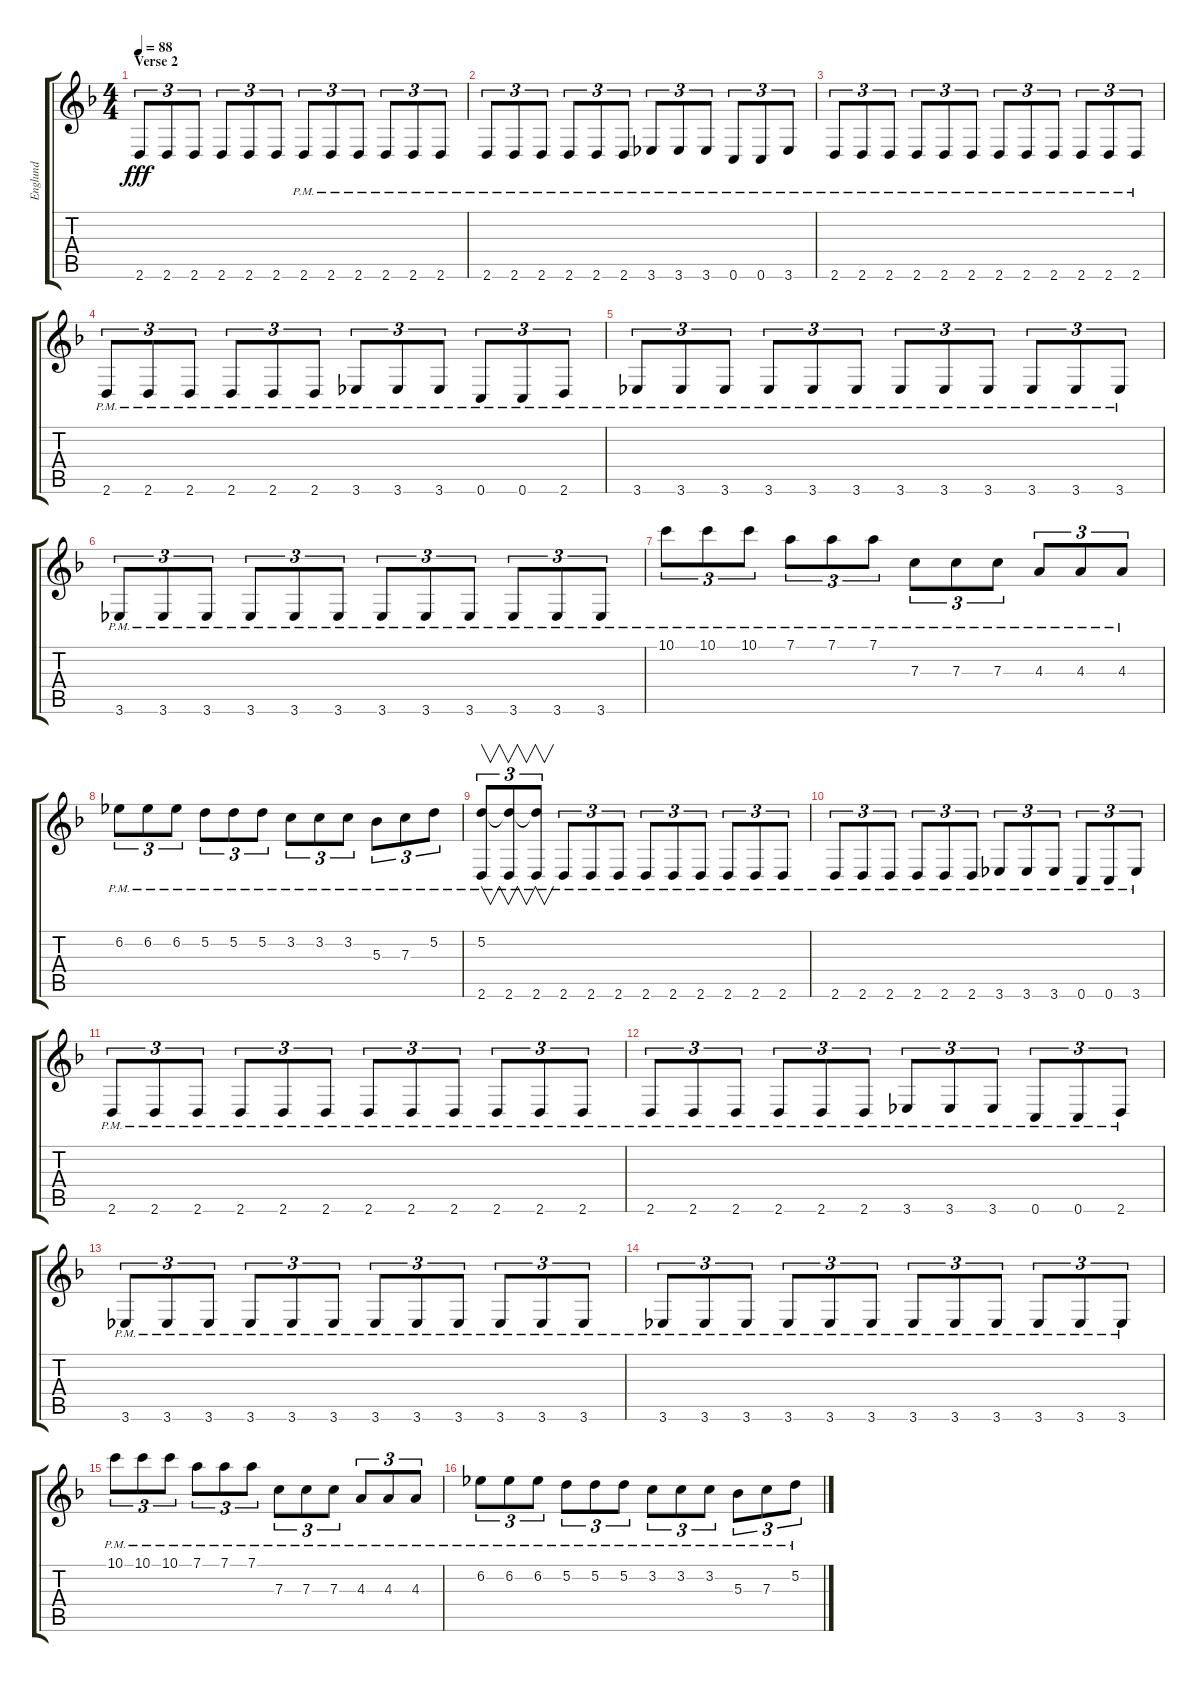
\track ("Englund" "Englund") {instrument distortionguitar}
\staff {score tabs}
\tuning (D4 A3 F3 C3 G2 C2) {hide}
\ts (4 4)
\section ("" "Verse 2")
\tempo 88
\clef g2
\ks f
2.6.8{tu (3 2) dy fff} 2.6.8{tu (3 2)} 2.6.8{tu (3 2)} 2.6.8{tu (3 2)} 2.6.8{tu (3 2)} 2.6.8{tu (3 2)} 2.6{pm}.8{tu (3 2)} 2.6{pm}.8{tu (3 2)} 2.6{pm}.8{tu (3 2)} 2.6{pm}.8{tu (3 2)} 2.6{pm}.8{tu (3 2)} 2.6{pm}.8{tu (3 2)} |
2.6{pm}.8{tu (3 2)} 2.6{pm}.8{tu (3 2)} 2.6{pm}.8{tu (3 2)} 2.6{pm}.8{tu (3 2)} 2.6{pm}.8{tu (3 2)} 2.6{pm}.8{tu (3 2)} 3.6{pm}.8{tu (3 2)} 3.6{pm}.8{tu (3 2)} 3.6{pm}.8{tu (3 2)} 0.6{pm}.8{tu (3 2)} 0.6{pm}.8{tu (3 2)} 3.6{pm}.8{tu (3 2)} |
2.6{pm}.8{tu (3 2)} 2.6{pm}.8{tu (3 2)} 2.6{pm}.8{tu (3 2)} 2.6{pm}.8{tu (3 2)} 2.6{pm}.8{tu (3 2)} 2.6{pm}.8{tu (3 2)} 2.6{pm}.8{tu (3 2)} 2.6{pm}.8{tu (3 2)} 2.6{pm}.8{tu (3 2)} 2.6{pm}.8{tu (3 2)} 2.6{pm}.8{tu (3 2)} 2.6{pm}.8{tu (3 2)} |
2.6{pm}.8{tu (3 2)} 2.6{pm}.8{tu (3 2)} 2.6{pm}.8{tu (3 2)} 2.6{pm}.8{tu (3 2)} 2.6{pm}.8{tu (3 2)} 2.6{pm}.8{tu (3 2)} 3.6{pm}.8{tu (3 2)} 3.6{pm}.8{tu (3 2)} 3.6{pm}.8{tu (3 2)} 0.6{pm}.8{tu (3 2)} 0.6{pm}.8{tu (3 2)} 2.6{pm}.8{tu (3 2)} |
3.6{pm}.8{tu (3 2)} 3.6{pm}.8{tu (3 2)} 3.6{pm}.8{tu (3 2)} 3.6{pm}.8{tu (3 2)} 3.6{pm}.8{tu (3 2)} 3.6{pm}.8{tu (3 2)} 3.6{pm}.8{tu (3 2)} 3.6{pm}.8{tu (3 2)} 3.6{pm}.8{tu (3 2)} 3.6{pm}.8{tu (3 2)} 3.6{pm}.8{tu (3 2)} 3.6{pm}.8{tu (3 2)} |
3.6{pm}.8{tu (3 2)} 3.6{pm}.8{tu (3 2)} 3.6{pm}.8{tu (3 2)} 3.6{pm}.8{tu (3 2)} 3.6{pm}.8{tu (3 2)} 3.6{pm}.8{tu (3 2)} 3.6{pm}.8{tu (3 2)} 3.6{pm}.8{tu (3 2)} 3.6{pm}.8{tu (3 2)} 3.6{pm}.8{tu (3 2)} 3.6{pm}.8{tu (3 2)} 3.6{pm}.8{tu (3 2)} |
10.1{pm}.8{tu (3 2)} 10.1{pm}.8{tu (3 2)} 10.1{pm}.8{tu (3 2)} 7.1{pm}.8{tu (3 2)} 7.1{pm}.8{tu (3 2)} 7.1{pm}.8{tu (3 2)} 7.3{pm}.8{tu (3 2)} 7.3{pm}.8{tu (3 2)} 7.3{pm}.8{tu (3 2)} 4.3{pm}.8{tu (3 2)} 4.3{pm}.8{tu (3 2)} 4.3{pm}.8{tu (3 2)} |
6.2{pm}.8{tu (3 2)} 6.2{pm}.8{tu (3 2)} 6.2{pm}.8{tu (3 2)} 5.2{pm}.8{tu (3 2)} 5.2{pm}.8{tu (3 2)} 5.2{pm}.8{tu (3 2)} 3.2{pm}.8{tu (3 2)} 3.2{pm}.8{tu (3 2)} 3.2{pm}.8{tu (3 2)} 5.3{pm}.8{tu (3 2)} 7.3{pm}.8{tu (3 2)} 5.2{pm}.8{tu (3 2)} |
(5.2 2.6{pm}).8{v tu (3 2)} (5.2{t} 2.6{pm}).8{v tu (3 2)} (5.2{t} 2.6{pm}).8{v tu (3 2)} 2.6{pm}.8{tu (3 2)} 2.6{pm}.8{tu (3 2)} 2.6{pm}.8{tu (3 2)} 2.6{pm}.8{tu (3 2)} 2.6{pm}.8{tu (3 2)} 2.6{pm}.8{tu (3 2)} 2.6{pm}.8{tu (3 2)} 2.6{pm}.8{tu (3 2)} 2.6{pm}.8{tu (3 2)} |
2.6{pm}.8{tu (3 2)} 2.6{pm}.8{tu (3 2)} 2.6{pm}.8{tu (3 2)} 2.6{pm}.8{tu (3 2)} 2.6{pm}.8{tu (3 2)} 2.6{pm}.8{tu (3 2)} 3.6{pm}.8{tu (3 2)} 3.6{pm}.8{tu (3 2)} 3.6{pm}.8{tu (3 2)} 0.6{pm}.8{tu (3 2)} 0.6{pm}.8{tu (3 2)} 3.6{pm}.8{tu (3 2)} |
2.6{pm}.8{tu (3 2)} 2.6{pm}.8{tu (3 2)} 2.6{pm}.8{tu (3 2)} 2.6{pm}.8{tu (3 2)} 2.6{pm}.8{tu (3 2)} 2.6{pm}.8{tu (3 2)} 2.6{pm}.8{tu (3 2)} 2.6{pm}.8{tu (3 2)} 2.6{pm}.8{tu (3 2)} 2.6{pm}.8{tu (3 2)} 2.6{pm}.8{tu (3 2)} 2.6{pm}.8{tu (3 2)} |
2.6{pm}.8{tu (3 2)} 2.6{pm}.8{tu (3 2)} 2.6{pm}.8{tu (3 2)} 2.6{pm}.8{tu (3 2)} 2.6{pm}.8{tu (3 2)} 2.6{pm}.8{tu (3 2)} 3.6{pm}.8{tu (3 2)} 3.6{pm}.8{tu (3 2)} 3.6{pm}.8{tu (3 2)} 0.6{pm}.8{tu (3 2)} 0.6{pm}.8{tu (3 2)} 2.6{pm}.8{tu (3 2)} |
3.6{pm}.8{tu (3 2)} 3.6{pm}.8{tu (3 2)} 3.6{pm}.8{tu (3 2)} 3.6{pm}.8{tu (3 2)} 3.6{pm}.8{tu (3 2)} 3.6{pm}.8{tu (3 2)} 3.6{pm}.8{tu (3 2)} 3.6{pm}.8{tu (3 2)} 3.6{pm}.8{tu (3 2)} 3.6{pm}.8{tu (3 2)} 3.6{pm}.8{tu (3 2)} 3.6{pm}.8{tu (3 2)} |
3.6{pm}.8{tu (3 2)} 3.6{pm}.8{tu (3 2)} 3.6{pm}.8{tu (3 2)} 3.6{pm}.8{tu (3 2)} 3.6{pm}.8{tu (3 2)} 3.6{pm}.8{tu (3 2)} 3.6{pm}.8{tu (3 2)} 3.6{pm}.8{tu (3 2)} 3.6{pm}.8{tu (3 2)} 3.6{pm}.8{tu (3 2)} 3.6{pm}.8{tu (3 2)} 3.6{pm}.8{tu (3 2)} |
10.1{pm}.8{tu (3 2)} 10.1{pm}.8{tu (3 2)} 10.1{pm}.8{tu (3 2)} 7.1{pm}.8{tu (3 2)} 7.1{pm}.8{tu (3 2)} 7.1{pm}.8{tu (3 2)} 7.3{pm}.8{tu (3 2)} 7.3{pm}.8{tu (3 2)} 7.3{pm}.8{tu (3 2)} 4.3{pm}.8{tu (3 2)} 4.3{pm}.8{tu (3 2)} 4.3{pm}.8{tu (3 2)} |
6.2{pm}.8{tu (3 2)} 6.2{pm}.8{tu (3 2)} 6.2{pm}.8{tu (3 2)} 5.2{pm}.8{tu (3 2)} 5.2{pm}.8{tu (3 2)} 5.2{pm}.8{tu (3 2)} 3.2{pm}.8{tu (3 2)} 3.2{pm}.8{tu (3 2)} 3.2{pm}.8{tu (3 2)} 5.3{pm}.8{tu (3 2)} 7.3{pm}.8{tu (3 2)} 5.2{pm}.8{tu (3 2)}
